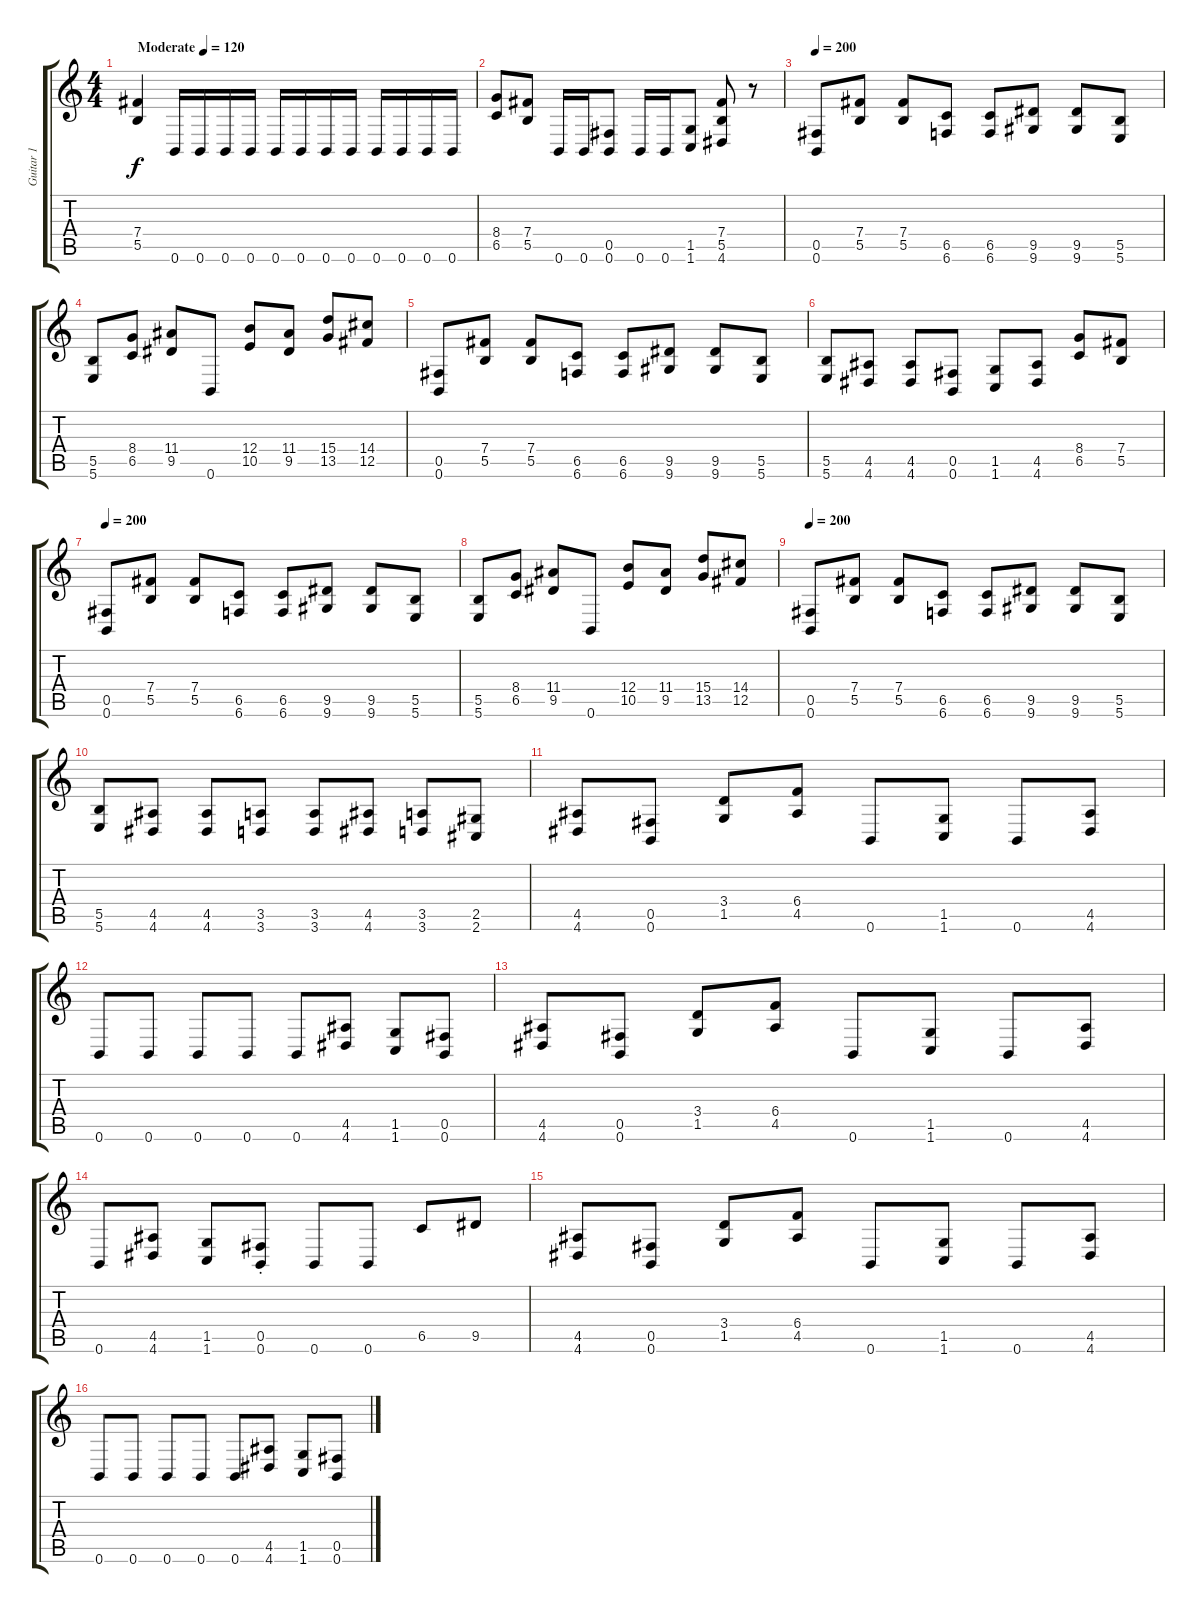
\track ("Guitar 1" "Guitar 1") {instrument distortionguitar}
\staff {score tabs}
\tuning (A3 Ab3 E3 B2 Gb2 B1) {hide}
\ts (4 4)
\tempo (120 "Moderate")
\tempo 188
\tempo (120 "Moderate")
\clef g2
\ks c
(7.4 5.5).4{dy f instrument distortionguitar} 0.6.16 0.6.16 0.6.16 0.6.16 0.6.16 0.6.16 0.6.16 0.6.16 0.6.16 0.6.16 0.6.16 0.6.16 |
(8.4 6.5).8 (7.4 5.5).8 0.6.16 0.6.16 (0.5 0.6).8 0.6.16 0.6.16 (1.5 1.6).8 (7.4 5.5 4.6).8 r.8 |
\tempo 200
(0.5 0.6).8 (7.4 5.5).8 (7.4 5.5).8 (6.5 6.6).8 (6.5 6.6).8 (9.5 9.6).8 (9.5 9.6).8 (5.5 5.6).8 |
(5.5 5.6).8 (8.4 6.5).8 (11.4 9.5).8 0.6.8 (12.4 10.5).8 (11.4 9.5).8 (15.4 13.5).8 (14.4 12.5).8 |
(0.5 0.6).8 (7.4 5.5).8 (7.4 5.5).8 (6.5 6.6).8 (6.5 6.6).8 (9.5 9.6).8 (9.5 9.6).8 (5.5 5.6).8 |
(5.5 5.6).8 (4.5 4.6).8 (4.5 4.6).8 (0.5 0.6).8 (1.5 1.6).8 (4.5 4.6).8 (8.4 6.5).8 (7.4 5.5).8 |
\tempo 200
(0.5 0.6).8 (7.4 5.5).8 (7.4 5.5).8 (6.5 6.6).8 (6.5 6.6).8 (9.5 9.6).8 (9.5 9.6).8 (5.5 5.6).8 |
(5.5 5.6).8 (8.4 6.5).8 (11.4 9.5).8 0.6.8 (12.4 10.5).8 (11.4 9.5).8 (15.4 13.5).8 (14.4 12.5).8 |
\tempo 200
(0.5 0.6).8 (7.4 5.5).8 (7.4 5.5).8 (6.5 6.6).8 (6.5 6.6).8 (9.5 9.6).8 (9.5 9.6).8 (5.5 5.6).8 |
(5.5 5.6).8 (4.5 4.6).8 (4.5 4.6).8 (3.5 3.6).8 (3.5 3.6).8 (4.5 4.6).8 (3.5 3.6).8 (2.5 2.6).8 |
(4.5 4.6).8 (0.5 0.6).8 (3.4 1.5).8 (6.4 4.5).8 0.6.8 (1.5 1.6).8 0.6.8 (4.5 4.6).8 |
0.6.8 0.6.8 0.6.8 0.6.8 0.6.8 (4.5 4.6).8 (1.5 1.6).8 (0.5 0.6).8 |
(4.5 4.6).8 (0.5 0.6).8 (3.4 1.5).8 (6.4 4.5).8 0.6.8 (1.5 1.6).8 0.6.8 (4.5 4.6).8 |
0.6.8 (4.5 4.6).8 (1.5 1.6).8 (0.5 0.6{st}).8 0.6.8 0.6.8 6.5.8 9.5.8 |
(4.5 4.6).8 (0.5 0.6).8 (3.4 1.5).8 (6.4 4.5).8 0.6.8 (1.5 1.6).8 0.6.8 (4.5 4.6).8 |
0.6.8 0.6.8 0.6.8 0.6.8 0.6.8 (4.5 4.6).8 (1.5 1.6).8 (0.5 0.6).8
